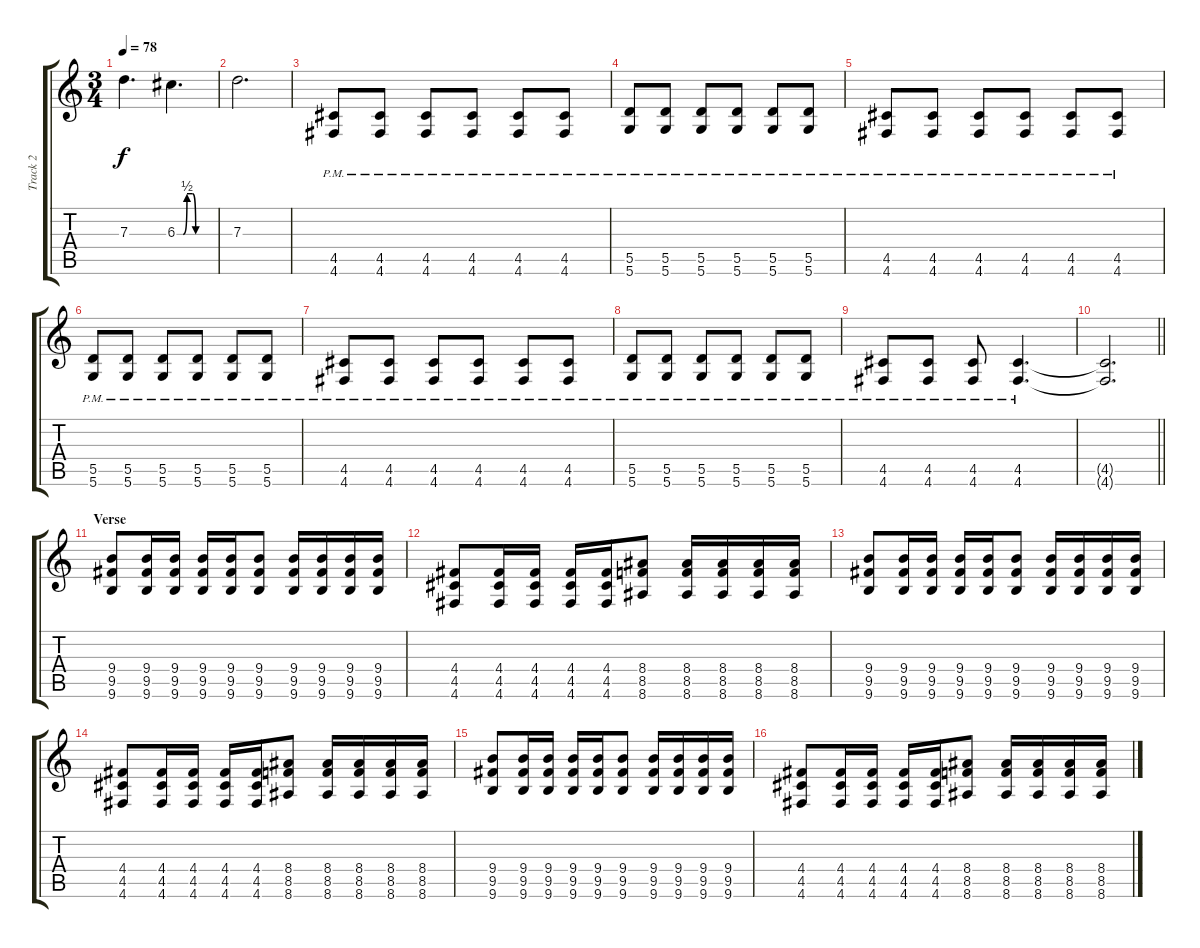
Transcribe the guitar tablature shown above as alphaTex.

\track ("Track 2" "Track 2") {instrument overdrivenguitar}
\staff {score tabs}
\tuning (E4 B3 G3 D3 A2 D2) {hide}
\ts (3 4)
\tempo 78
\clef g2
\ks c
7.3.4{d dy f} 6.3{be (custom 0 0 10 0 16 2 25 2 30 0 60 0)}.4{d} |
7.3.2{d} |
(4.5{pm} 4.6{pm}).8 (4.5{pm} 4.6{pm}).8 (4.5{pm} 4.6{pm}).8 (4.5{pm} 4.6{pm}).8 (4.5{pm} 4.6{pm}).8 (4.5{pm} 4.6{pm}).8 |
(5.5{pm} 5.6{pm}).8 (5.5{pm} 5.6{pm}).8 (5.5{pm} 5.6{pm}).8 (5.5{pm} 5.6{pm}).8 (5.5{pm} 5.6{pm}).8 (5.5{pm} 5.6{pm}).8 |
(4.5{pm} 4.6{pm}).8 (4.5{pm} 4.6{pm}).8 (4.5{pm} 4.6{pm}).8 (4.5{pm} 4.6{pm}).8 (4.5{pm} 4.6{pm}).8 (4.5{pm} 4.6{pm}).8 |
(5.5{pm} 5.6{pm}).8 (5.5{pm} 5.6{pm}).8 (5.5{pm} 5.6{pm}).8 (5.5{pm} 5.6{pm}).8 (5.5{pm} 5.6{pm}).8 (5.5{pm} 5.6{pm}).8 |
(4.5{pm} 4.6{pm}).8 (4.5{pm} 4.6{pm}).8 (4.5{pm} 4.6{pm}).8 (4.5{pm} 4.6{pm}).8 (4.5{pm} 4.6{pm}).8 (4.5{pm} 4.6{pm}).8 |
(5.5{pm} 5.6{pm}).8 (5.5{pm} 5.6{pm}).8 (5.5{pm} 5.6{pm}).8 (5.5{pm} 5.6{pm}).8 (5.5{pm} 5.6{pm}).8 (5.5{pm} 5.6{pm}).8 |
(4.5{pm} 4.6{pm}).8 (4.5{pm} 4.6{pm}).8 (4.5{pm} 4.6{pm}).8 (4.5{pm} 4.6{pm}).4{d} |
\barLineRight lightlight
(4.5{t} 4.6{t}).2{d} |
\section ("" "Verse")
(9.4 9.5 9.6).8 (9.4 9.5 9.6).16 (9.4 9.5 9.6).16 (9.4 9.5 9.6).16 (9.4 9.5 9.6).16 (9.4 9.5 9.6).8 (9.4 9.5 9.6).16 (9.4 9.5 9.6).16 (9.4 9.5 9.6).16 (9.4 9.5 9.6).16 |
(4.4 4.5 4.6).8 (4.4 4.5 4.6).16 (4.4 4.5 4.6).16 (4.4 4.5 4.6).16 (4.4 4.5 4.6).16 (8.4 8.5 8.6).8 (8.4 8.5 8.6).16 (8.4 8.5 8.6).16 (8.4 8.5 8.6).16 (8.4 8.5 8.6).16 |
(9.4 9.5 9.6).8 (9.4 9.5 9.6).16 (9.4 9.5 9.6).16 (9.4 9.5 9.6).16 (9.4 9.5 9.6).16 (9.4 9.5 9.6).8 (9.4 9.5 9.6).16 (9.4 9.5 9.6).16 (9.4 9.5 9.6).16 (9.4 9.5 9.6).16 |
(4.4 4.5 4.6).8 (4.4 4.5 4.6).16 (4.4 4.5 4.6).16 (4.4 4.5 4.6).16 (4.4 4.5 4.6).16 (8.4 8.5 8.6).8 (8.4 8.5 8.6).16 (8.4 8.5 8.6).16 (8.4 8.5 8.6).16 (8.4 8.5 8.6).16 |
(9.4 9.5 9.6).8 (9.4 9.5 9.6).16 (9.4 9.5 9.6).16 (9.4 9.5 9.6).16 (9.4 9.5 9.6).16 (9.4 9.5 9.6).8 (9.4 9.5 9.6).16 (9.4 9.5 9.6).16 (9.4 9.5 9.6).16 (9.4 9.5 9.6).16 |
(4.4 4.5 4.6).8 (4.4 4.5 4.6).16 (4.4 4.5 4.6).16 (4.4 4.5 4.6).16 (4.4 4.5 4.6).16 (8.4 8.5 8.6).8 (8.4 8.5 8.6).16 (8.4 8.5 8.6).16 (8.4 8.5 8.6).16 (8.4 8.5 8.6).16
